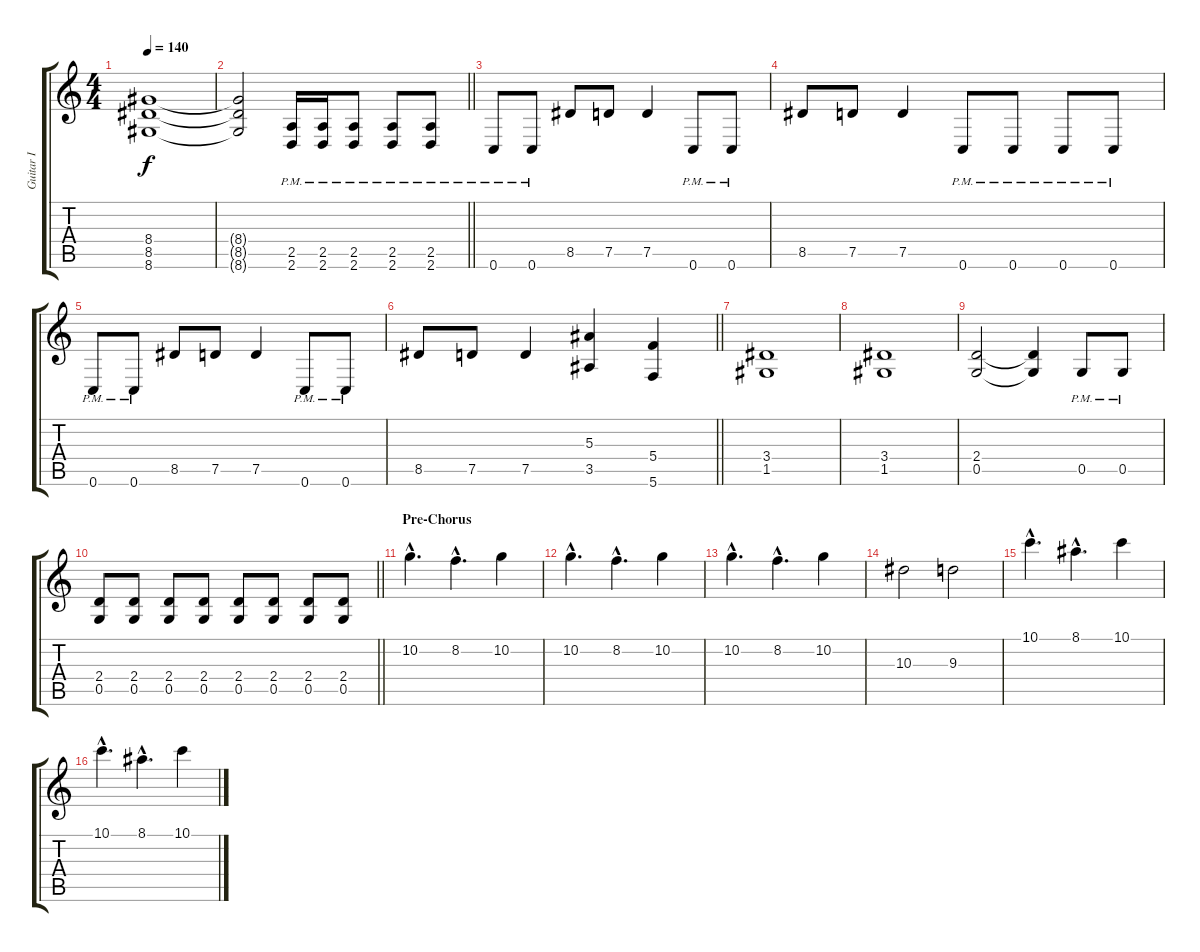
\track ("Guitar I" "Guitar I") {instrument distortionguitar}
\staff {score tabs}
\tuning (D4 A3 F3 C3 G2 C2) {hide}
\ts (4 4)
\tempo 140
\clef g2
\ks c
(8.4 8.5 8.6).1{dy f} |
\barLineRight lightlight
(8.4{t} 8.5{t} 8.6{t}).2 (2.5{pm} 2.6{pm}).16 (2.5{pm} 2.6{pm}).16 (2.5{pm} 2.6{pm}).8 (2.5{pm} 2.6{pm}).8 (2.5{pm} 2.6{pm}).8 |
\section ("" "")
0.6{pm}.8 0.6{pm}.8 8.5.8 7.5.8 7.5.4 0.6{pm}.8 0.6{pm}.8 |
8.5.8 7.5.8 7.5.4 0.6{pm}.8 0.6{pm}.8 0.6{pm}.8 0.6{pm}.8 |
0.6{pm}.8 0.6{pm}.8 8.5.8 7.5.8 7.5.4 0.6{pm}.8 0.6{pm}.8 |
\barLineRight lightlight
8.5.8 7.5.8 7.5.4 (5.3 3.5).4 (5.4 5.6).4 |
\section ("" "")
(3.4 1.5).1 |
(3.4 1.5).1 |
(2.4 0.5).2 (2.4{t} 0.5{t}).4 0.5{pm}.8 0.5{pm}.8 |
\barLineRight lightlight
(2.4 0.5).8 (2.4 0.5).8 (2.4 0.5).8 (2.4 0.5).8 (2.4 0.5).8 (2.4 0.5).8 (2.4 0.5).8 (2.4 0.5).8 |
\section ("" "Pre-Chorus")
10.2{hac}.4{d} 8.2{hac}.4{d} 10.2.4 |
10.2{hac}.4{d} 8.2{hac}.4{d} 10.2.4 |
10.2{hac}.4{d} 8.2{hac}.4{d} 10.2.4 |
10.3.2 9.3.2 |
10.1{hac}.4{d} 8.1{hac}.4{d} 10.1.4 |
10.1{hac}.4{d} 8.1{hac}.4{d} 10.1.4
